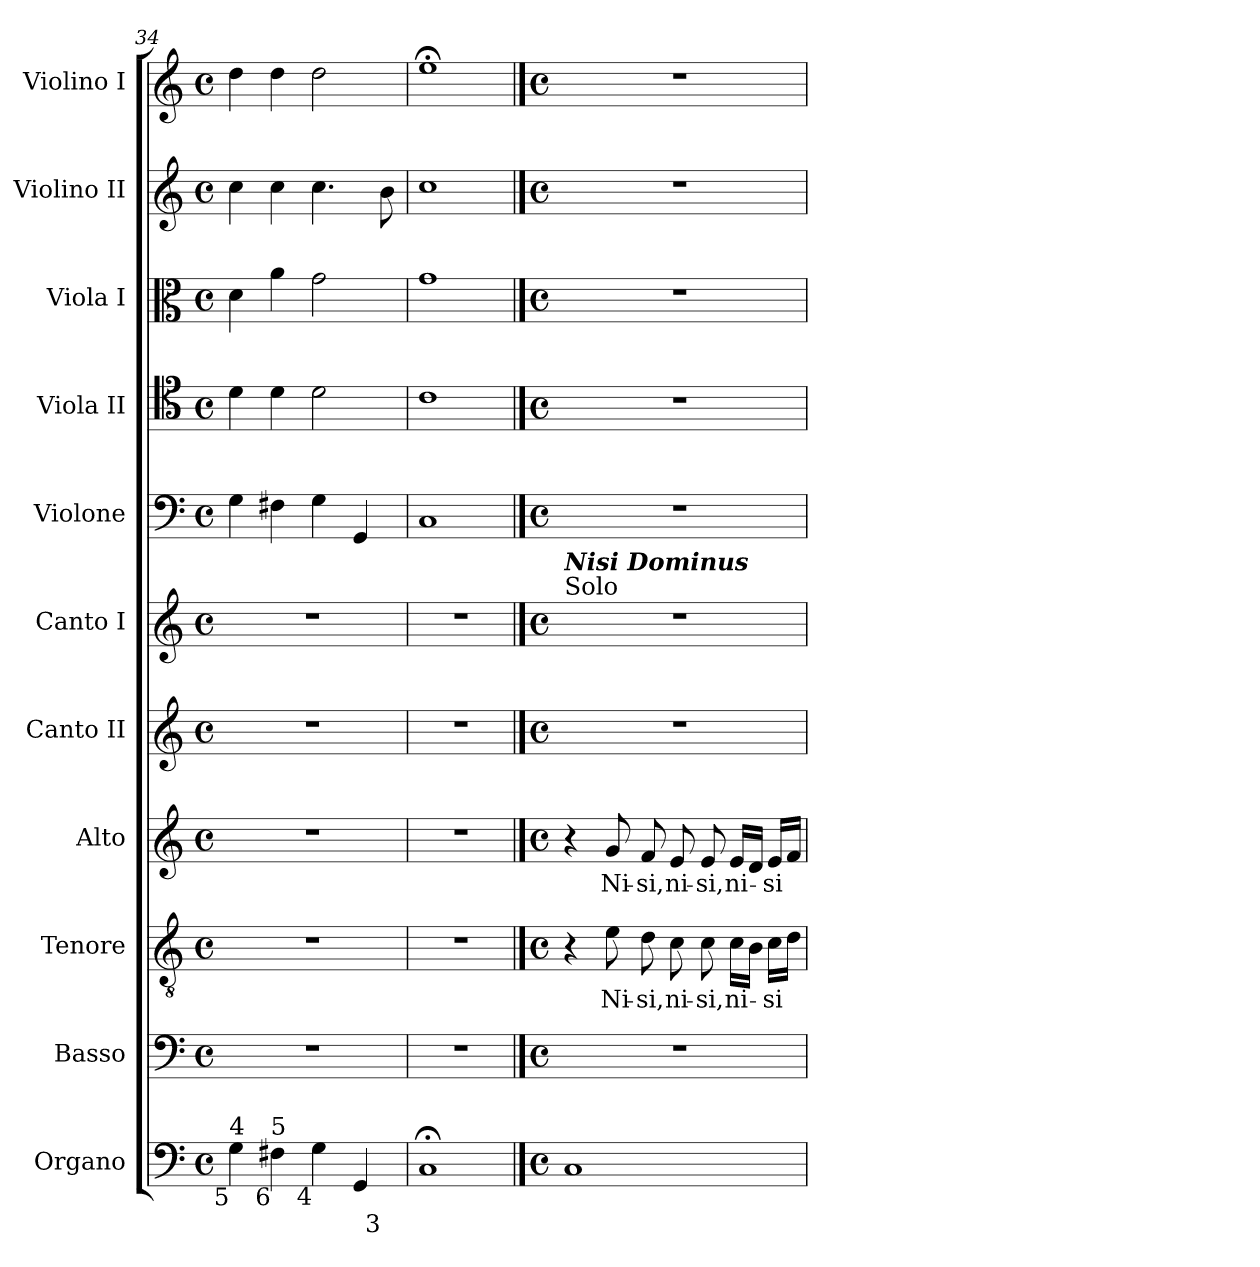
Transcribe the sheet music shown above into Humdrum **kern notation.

**kern	**kern	**kern	**text	**kern	**text	**kern	**kern	**kern	**kern	**kern	**kern	**kern
*part11	*part10	*part9	*part9	*part8	*part8	*part7	*part6	*part5	*part4	*part3	*part2	*part1
*staff11	*staff10	*staff9	*staff9	*staff8	*staff8	*staff7	*staff6	*staff5	*staff4	*staff3	*staff2	*staff1
*I"Organo	*I"Basso	*I"Tenore	*	*I"Alto	*	*I"Canto II	*I"Canto I	*I"Violone	*I"Viola II	*I"Viola I	*I"Violino II	*I"Violino I
*I'Org.	*I'B.	*I'T.	*	*I'A.	*	*I'C. II	*I'C. I	*I'Vne.	*I'Vla. II	*I'Vla. I	*I'Vl. II	*I'Vl. I
*clefF4	*clefF4	*clefGv2	*	*clefG2	*	*clefG2	*clefG2	*clefF4	*clefC4	*clefC3	*clefG2	*clefG2
*	*	*ITrd7c12	*	*	*	*	*	*	*	*	*	*
*k[]	*k[]	*k[]	*	*k[]	*	*k[]	*k[]	*k[]	*k[]	*k[]	*k[]	*k[]
*C:	*C:	*C:	*	*C:	*	*C:	*C:	*C:	*C:	*C:	*C:	*C:
*M4/4	*M4/4	*M4/4	*	*M4/4	*	*M4/4	*M4/4	*M4/4	*M4/4	*M4/4	*M4/4	*M4/4
*met(c)	*met(c)	*met(c)	*	*met(c)	*	*met(c)	*met(c)	*met(c)	*met(c)	*met(c)	*met(c)	*met(c)
=34	=34	=34	=34	=34	=34	=34	=34	=34	=34	=34	=34	=34
*^	*	*	*	*	*	*	*	*	*	*	*	*
!LO:TX:b:rj:t=5	!	!	!	!	!	!	!	!	!	!	!	!	!
!LO:TX:t=4	!	!	!	!	!	!	!	!	!	!	!	!	!
4Gi\	2ryy	1r	1r	.	1r	.	1r	1r	4Gi\	4di\	4di\	4cci\	4ddi\
!LO:TX:b:rj:t=6	!	!	!	!	!	!	!	!	!	!	!	!	!
!LO:TX:t=5	!	!	!	!	!	!	!	!	!	!	!	!	!
4F#Xi\	.	.	.	.	.	.	.	.	4F#Xi\	4di\	4ai\	4cci\	4ddi\
!LO:TX:b:rj:t=4	!	!	!	!	!	!	!	!	!	!	!	!	!
4Gi\	4ryy	.	.	.	.	.	.	.	4Gi\	2di\	2gi\	4.cci\	2ddi\
4GGi/	8GGi\Lyy	.	.	.	.	.	.	.	4GGi/	.	.	.	.
!	!LO:TX:b:rj:t=3	!	!	!	!	!	!	!	!	!	!	!	!
.	8GGi\Jyy	.	.	.	.	.	.	.	.	.	.	8bi\	.
*v	*v	*	*	*	*	*	*	*	*	*	*	*	*
=35	=35	=35	=35	=35	=35	=35	=35	=35	=35	=35	=35	=35
1C;i	1r	1r	.	1r	.	1r	1r	1Ci	1ci	1gi	1cci	1ee;i
!!LO:PB:g=z
==1	==1	==1	==1	==1	==1	==1	==1	==1	==1	==1	==1	==1
*M4/4	*M4/4	*M4/4	*	*M4/4	*	*M4/4	*M4/4	*M4/4	*M4/4	*M4/4	*M4/4	*M4/4
*met(c)	*met(c)	*met(c)	*	*met(c)	*	*met(c)	*met(c)	*met(c)	*met(c)	*met(c)	*met(c)	*met(c)
!	!	!	!	!	!	!	!LO:TX:a:t=Solo	!	!	!	!	!
!	!	!	!	!	!	!	!LO:TX:a:Bi:t=Nisi Dominus	!	!	!	!	!
1Ci	1r	4r	.	4r	.	1r	1r	1r	1r	1r	1r	1r
!	!	!	!LO:LY:b:color=#000000	!	!	!	!	!	!	!	!	!
!	!	!	!	!	!LO:LY:b:color=#000000	!	!	!	!	!	!	!
.	.	8Ei\	Ni-	8gi/	Ni-	.	.	.	.	.	.	.
!	!	!	!LO:LY:b:color=#000000	!	!	!	!	!	!	!	!	!
!	!	!	!	!	!LO:LY:b:color=#000000	!	!	!	!	!	!	!
.	.	8Di\	-si,	8fi/	-si,	.	.	.	.	.	.	.
!	!	!	!LO:LY:b:color=#000000	!	!	!	!	!	!	!	!	!
!	!	!	!	!	!LO:LY:b:color=#000000	!	!	!	!	!	!	!
.	.	8Ci\	ni-	8ei/	ni-	.	.	.	.	.	.	.
!	!	!	!LO:LY:b:color=#000000	!	!	!	!	!	!	!	!	!
!	!	!	!	!	!LO:LY:b:color=#000000	!	!	!	!	!	!	!
.	.	8Ci\	-si,	8ei/	-si,	.	.	.	.	.	.	.
!	!	!	!LO:LY:b:color=#000000	!	!	!	!	!	!	!	!	!
!	!	!	!	!	!LO:LY:b:color=#000000	!	!	!	!	!	!	!
.	.	16Ci\LL	ni-	16ei/LL	ni-	.	.	.	.	.	.	.
.	.	16BBi\JJ	.	16di/JJ	.	.	.	.	.	.	.	.
!	!	!	!LO:LY:b:color=#000000	!	!	!	!	!	!	!	!	!
!	!	!	!	!	!LO:LY:b:color=#000000	!	!	!	!	!	!	!
.	.	16Ci\LL	-si	16ei/LL	-si	.	.	.	.	.	.	.
.	.	16Di\JJ	.	16fi/JJ	.	.	.	.	.	.	.	.
=	=	=	=	=	=	=	=	=	=	=	=	=
*-	*-	*-	*-	*-	*-	*-	*-	*-	*-	*-	*-	*-
